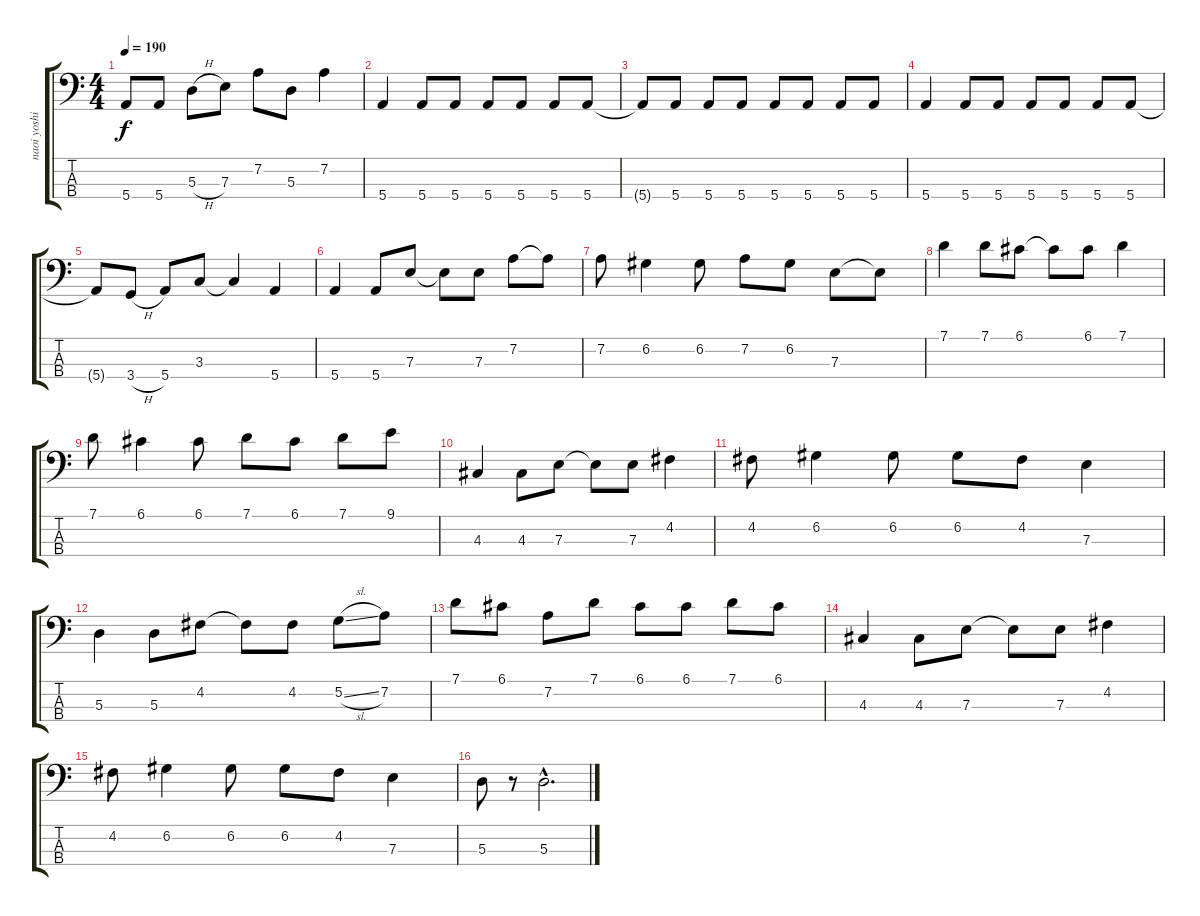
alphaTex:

\track ("naoi yoshifumi" "naoi yoshi") {instrument electricbasspick}
\staff {score tabs}
\tuning (G2 D2 A1 E1) {hide}
\ts (4 4)
\tempo 190
\clef f4
\ks c
5.4{t}.8{dy f} 5.4.8 5.3{h}.8 7.3.8 7.2.8 5.3.8 7.2.4 |
5.4.4 5.4.8 5.4.8 5.4.8 5.4.8 5.4.8 5.4.8 |
5.4{t}.8 5.4.8 5.4.8 5.4.8 5.4.8 5.4.8 5.4.8 5.4.8 |
5.4.4 5.4.8 5.4.8 5.4.8 5.4.8 5.4.8 5.4.8 |
5.4{t}.8 3.4{h}.8 5.4.8 3.3.8 3.3{t}.4 5.4.4 |
5.4.4 5.4.8 7.3.8 7.3{t}.8 7.3.8 7.2.8 7.2{t}.8 |
7.2.8 6.2.4 6.2.8 7.2.8 6.2.8 7.3.8 7.3{t}.8 |
7.1.4 7.1.8 6.1.8 6.1{t}.8 6.1.8 7.1.4 |
7.1.8 6.1.4 6.1.8 7.1.8 6.1.8 7.1.8 9.1.8 |
4.3.4 4.3.8 7.3.8 7.3{t}.8 7.3.8 4.2.4 |
4.2.8 6.2.4 6.2.8 6.2.8 4.2.8 7.3.4 |
5.3.4 5.3.8 4.2.8 4.2{t}.8 4.2.8 5.2{sl}.8 7.2.8 |
7.1.8 6.1.8 7.2.8 7.1.8 6.1.8 6.1.8 7.1.8 6.1.8 |
4.3.4 4.3.8 7.3.8 7.3{t}.8 7.3.8 4.2.4 |
4.2.8 6.2.4 6.2.8 6.2.8 4.2.8 7.3.4 |
5.3.8 r.8 5.3{hac}.2{d}
